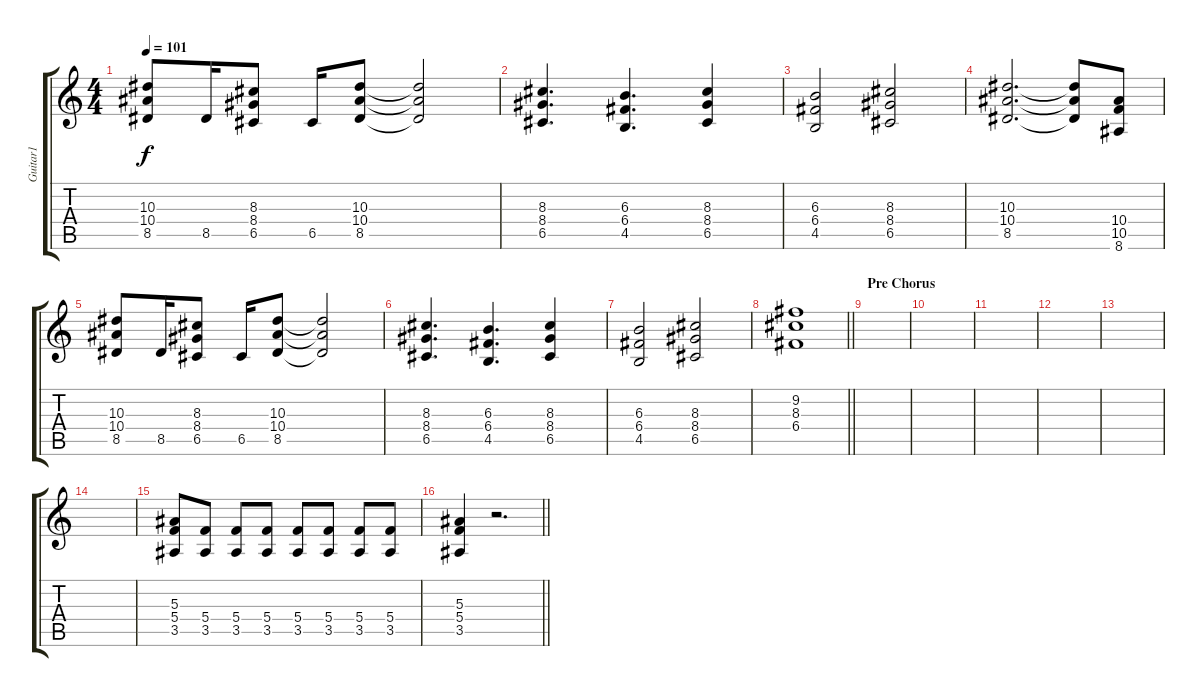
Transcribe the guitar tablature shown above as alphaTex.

\track ("Guitar1" "Guitar1") {instrument distortionguitar}
\staff {score tabs}
\tuning (D4 A3 F3 C3 G2 D2) {hide}
\ts (4 4)
\tempo 101
\clef g2
\ks c
(10.3 10.4 8.5).8{dy f} 8.5.16 (8.3 8.4 6.5).8 6.5.16 (10.3 10.4 8.5).8 (10.3{t} 10.4{t} 8.5{t}).2 |
(8.3 8.4 6.5).4{d} (6.3 6.4 4.5).4{d} (8.3 8.4 6.5).4 |
(6.3 6.4 4.5).2 (8.3 8.4 6.5).2 |
(10.3 10.4 8.5).2{d} (10.3{t} 10.4{t} 8.5{t}).8 (10.4 10.5 8.6).8 |
(10.3 10.4 8.5).8 8.5.16 (8.3 8.4 6.5).8 6.5.16 (10.3 10.4 8.5).8 (10.3{t} 10.4{t} 8.5{t}).2 |
(8.3 8.4 6.5).4{d} (6.3 6.4 4.5).4{d} (8.3 8.4 6.5).4 |
(6.3 6.4 4.5).2 (8.3 8.4 6.5).2 |
\barLineRight lightlight
(9.2 8.3 6.4).1 |
\section ("" "Pre Chorus")
|
|
|
|
|
|
(5.3 5.4 3.5).8 (5.4 3.5).8 (5.4 3.5).8 (5.4 3.5).8 (5.4 3.5).8 (5.4 3.5).8 (5.4 3.5).8 (5.4 3.5).8 |
\barLineRight lightlight
(5.3 5.4 3.5).4 r.2{d}
